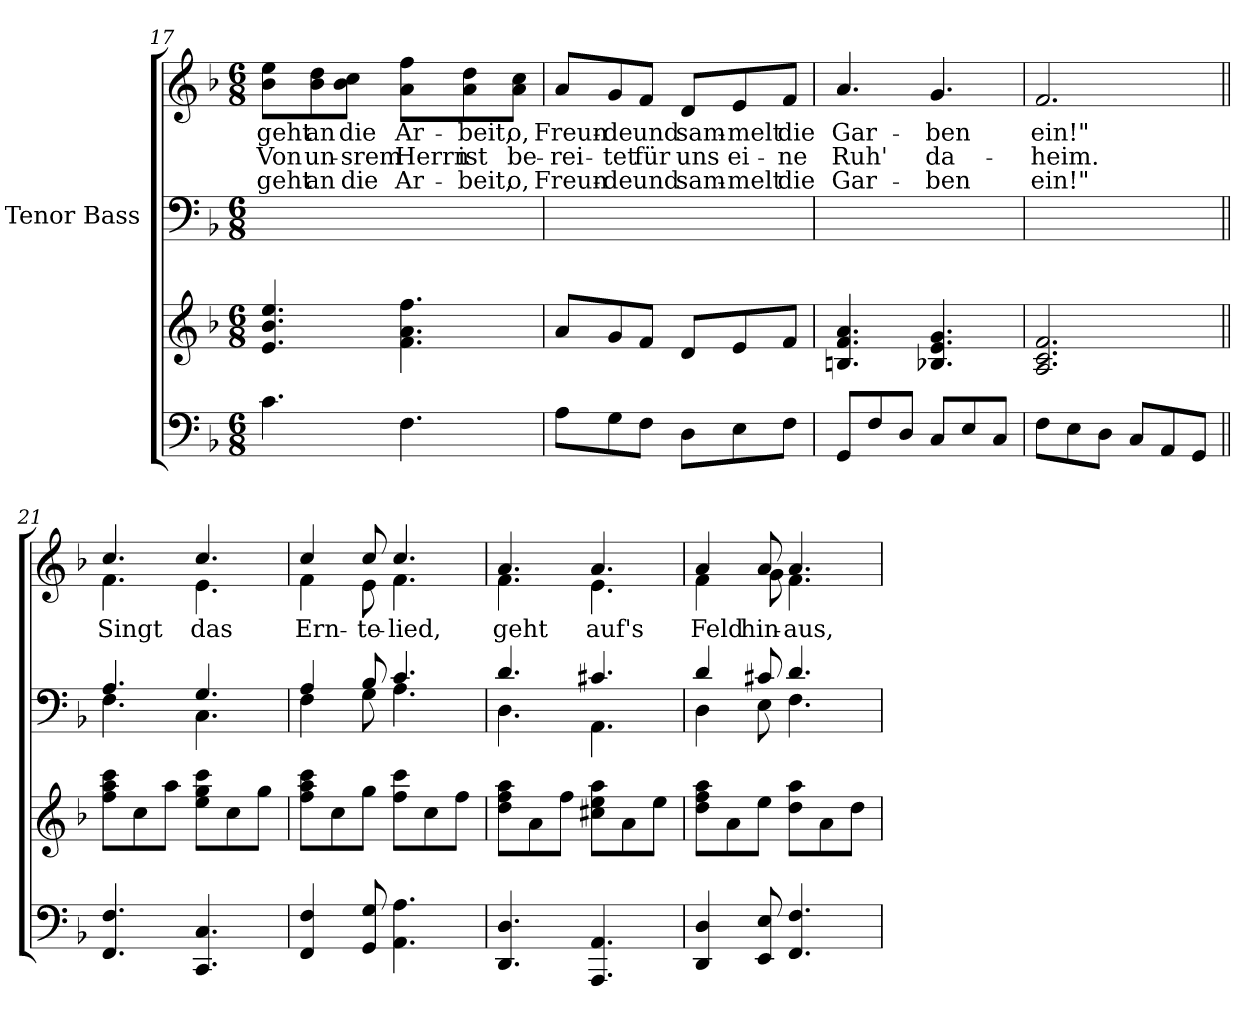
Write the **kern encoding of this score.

**kern	**kern	**kern	**kern	**text	**text	**text
*part3	*part3	*part2	*part1	*part1	*part1	*part1
*staff4	*staff3	*staff2	*staff1	*staff1	*staff1	*staff1
*	*	*I"Tenor Bass	*	*	*	*
!!LO:LB:g=z
*clefF4	*clefG2	*clefF4	*clefG2	*	*	*
*k[b-]	*k[b-]	*k[b-]	*k[b-]	*	*	*
*F:	*F:	*F:	*F:	*	*	*
*M6/8	*M6/8	*M6/8	*M6/8	*	*	*
=17	=17	=17	=17	=17	=17	=17
!	!	!	!	!LO:LY:b	!LO:LY:b	!LO:LY:b
4.c\	4.e/ 4.b-/ 4.ee/	2.ryy	8b-\ 8ee\L	geht	Von	geht
!	!	!	!	!LO:LY:b	!LO:LY:b	!LO:LY:b
.	.	.	8b-\ 8dd\	an	un-	an
!	!	!	!	!LO:LY:b	!LO:LY:b	!LO:LY:b
.	.	.	8b-\ 8cc\J	die	-srem	die
!	!	!	!	!LO:LY:b	!LO:LY:b	!LO:LY:b
4.F\	4.f\ 4.a\ 4.ff\	.	8a\ 8ff\L	Ar-	Herrn	Ar-
!	!	!	!	!LO:LY:b	!LO:LY:b	!LO:LY:b
.	.	.	8a\ 8dd\	-beit,	ist	-beit,
!	!	!	!	!LO:LY:b	!LO:LY:b	!LO:LY:b
.	.	.	8a\ 8cc\J	o,	be-	o,
=18	=18	=18	=18	=18	=18	=18
!	!	!	!	!LO:LY:b	!LO:LY:b	!LO:LY:b
8A\L	8a/L	2.ryy	8a/L	Freun-	-rei-	Freun-
!	!	!	!	!LO:LY:b	!LO:LY:b	!LO:LY:b
8G\	8g/	.	8g/	-de	-tet	-de
!	!	!	!	!LO:LY:b	!LO:LY:b	!LO:LY:b
8F\J	8f/J	.	8f/J	und	für	und
!	!	!	!	!LO:LY:b	!LO:LY:b	!LO:LY:b
8D\L	8d/L	.	8d/L	sam-	uns	sam-
!	!	!	!	!LO:LY:b	!LO:LY:b	!LO:LY:b
8E\	8e/	.	8e/	-melt	ei-	-melt
!	!	!	!	!LO:LY:b	!LO:LY:b	!LO:LY:b
8F\J	8f/J	.	8f/J	die	-ne	die
=19	=19	=19	=19	=19	=19	=19
!	!	!	!	!LO:LY:b	!LO:LY:b	!LO:LY:b
8GG/L	4.Bn/ 4.f/ 4.a/	2.ryy	4.a/	Gar-	Ruh'	Gar-
8F/	.	.	.	.	.	.
8D/J	.	.	.	.	.	.
!	!	!	!	!LO:LY:b	!LO:LY:b	!LO:LY:b
8C/L	4.B-X/ 4.e/ 4.g/	.	4.g/	-ben	da-	-ben
8E/	.	.	.	.	.	.
8C/J	.	.	.	.	.	.
=20	=20	=20	=20	=20	=20	=20
!	!	!	!	!LO:LY:b	!LO:LY:b	!LO:LY:b
8F\L	2.A/ 2.c/ 2.f/	2.ryy	2.f/	ein!"	-heim.	ein!"
8E\	.	.	.	.	.	.
8D\J	.	.	.	.	.	.
8C/L	.	.	.	.	.	.
8AA/	.	.	.	.	.	.
8GG/J	.	.	.	.	.	.
!!LO:PB:g=z
=21||	=21||	=21||	=21||	=21||	=21||	=21||
*	*	*^	*	*	*	*
!	!	!	!	!LO:TX:a:i:t=Refrain	!	!	!
!	!	!	!	!	!LO:LY:b	!	!
*	*	*	*	*^	*	*	*
4.FF/ 4.F/	8ff\ 8aa\ 8ccc\L	4.A/	4.F\	4.cc/	4.f\	Singt	.	.
.	8cc\	.	.	.	.	.	.	.
.	8aa\J	.	.	.	.	.	.	.
!	!	!	!	!	!	!LO:LY:b	!	!
4.CC/ 4.C/	8ee\ 8gg\ 8ccc\L	4.G/	4.C\	4.cc/	4.e\	das	.	.
.	8cc\	.	.	.	.	.	.	.
.	8gg\J	.	.	.	.	.	.	.
=22	=22	=22	=22	=22	=22	=22	=22	=22
!	!	!	!	!	!	!LO:LY:b	!	!
4FF/ 4F/	8ff\ 8aa\ 8ccc\L	4A/	4F\	4cc/	4f\	Ern-	.	.
.	8cc\	.	.	.	.	.	.	.
!	!	!	!	!	!	!LO:LY:b	!	!
8GG/ 8G/	8gg\J	8B-/	8G\	8cc/	8e\	-te-	.	.
!	!	!	!	!	!	!LO:LY:b	!	!
4.AA\ 4.A\	8ff\ 8ccc\L	4.c/	4.A\	4.cc/	4.f\	-lied,	.	.
.	8cc\	.	.	.	.	.	.	.
.	8ff\J	.	.	.	.	.	.	.
=23	=23	=23	=23	=23	=23	=23	=23	=23
!	!	!	!	!	!	!LO:LY:b	!	!
4.DD/ 4.D/	8dd\ 8ff\ 8aa\L	4.d/	4.D\	4.a/	4.f\	geht	.	.
.	8a\	.	.	.	.	.	.	.
.	8ff\J	.	.	.	.	.	.	.
!	!	!	!	!	!	!LO:LY:b	!	!
4.AAA/ 4.AA/	8cc#X\ 8ee\ 8aa\L	4.c#X/	4.AA\	4.a/	4.e\	auf's	.	.
.	8a\	.	.	.	.	.	.	.
.	8ee\J	.	.	.	.	.	.	.
=24	=24	=24	=24	=24	=24	=24	=24	=24
!	!	!	!	!	!	!LO:LY:b	!	!
4DD/ 4D/	8dd\ 8ff\ 8aa\L	4d/	4D\	4a/	4f\	Feld	.	.
.	8a\	.	.	.	.	.	.	.
!	!	!	!	!	!	!LO:LY:b	!	!
8EE/ 8E/	8ee\J	8c#X/	8E\	8a/	8g\	hin-	.	.
!	!	!	!	!	!	!LO:LY:b	!	!
4.FF/ 4.F/	8dd\ 8aa\L	4.d/	4.F\	4.a/	4.f\	-aus,	.	.
.	8a\	.	.	.	.	.	.	.
.	8dd\J	.	.	.	.	.	.	.
*	*	*v	*v	*	*	*	*	*
*	*	*	*v	*v	*	*	*
=	=	=	=	=	=	=
*-	*-	*-	*-	*-	*-	*-
